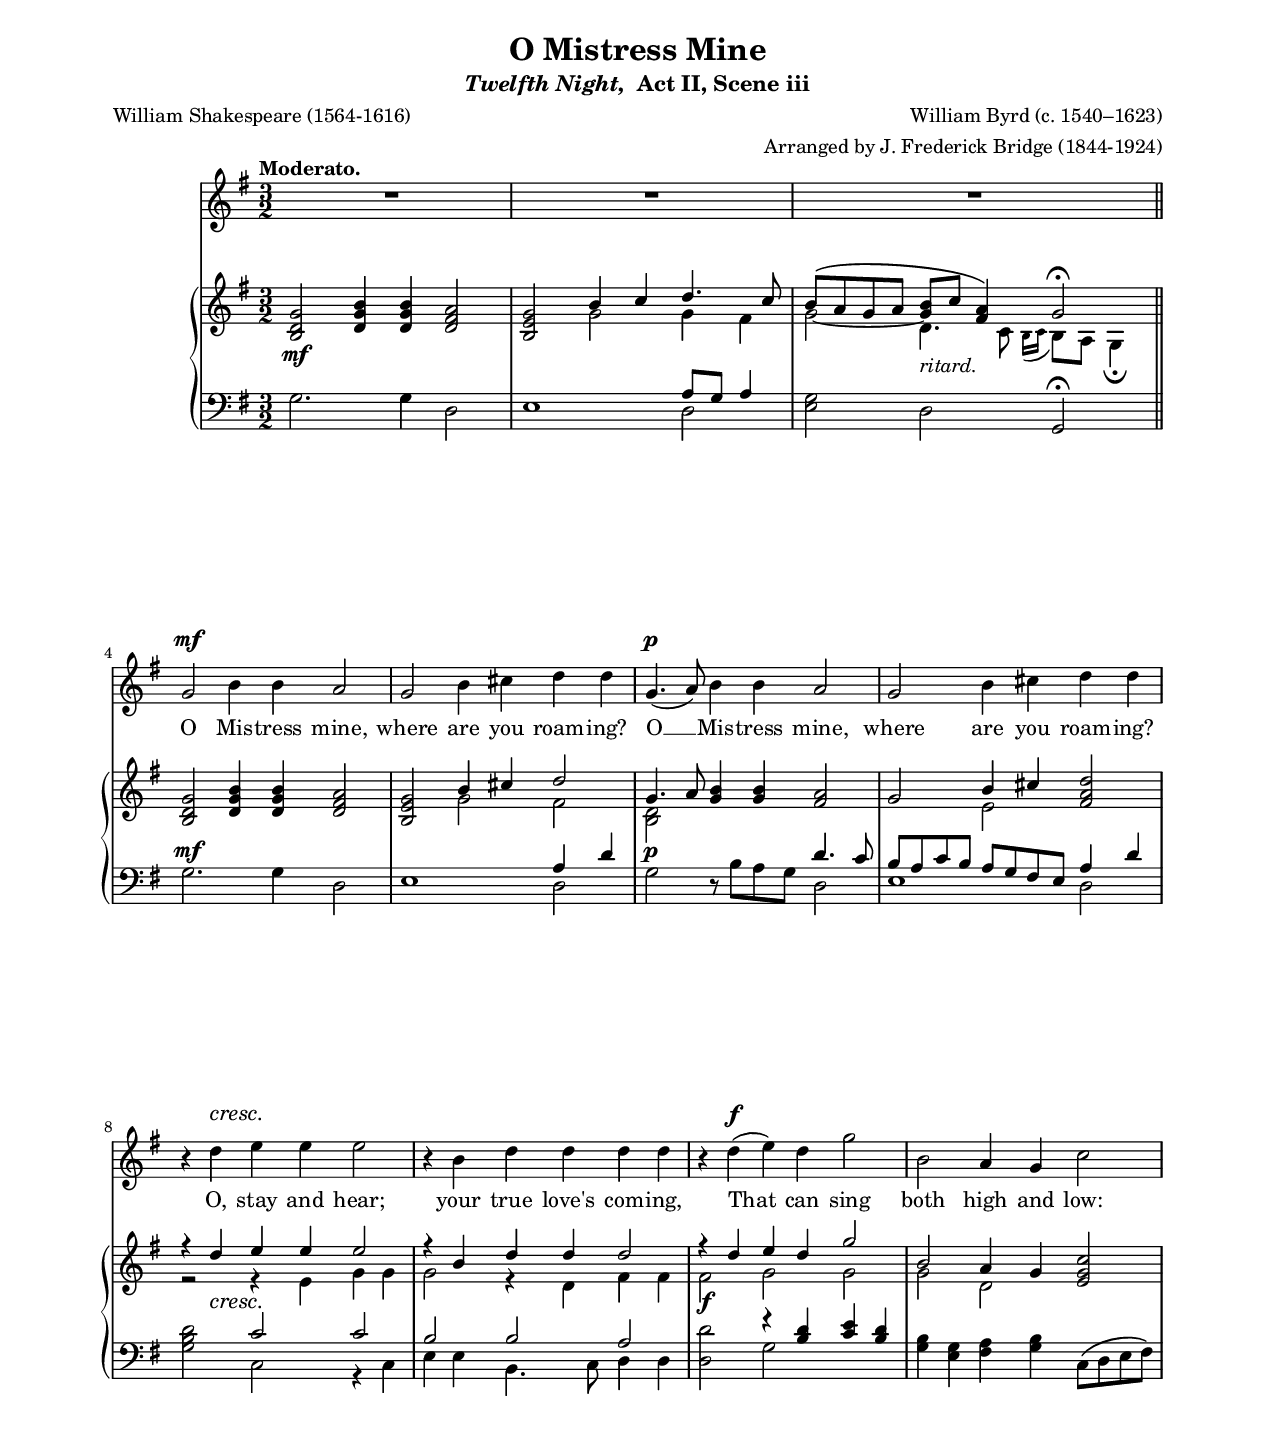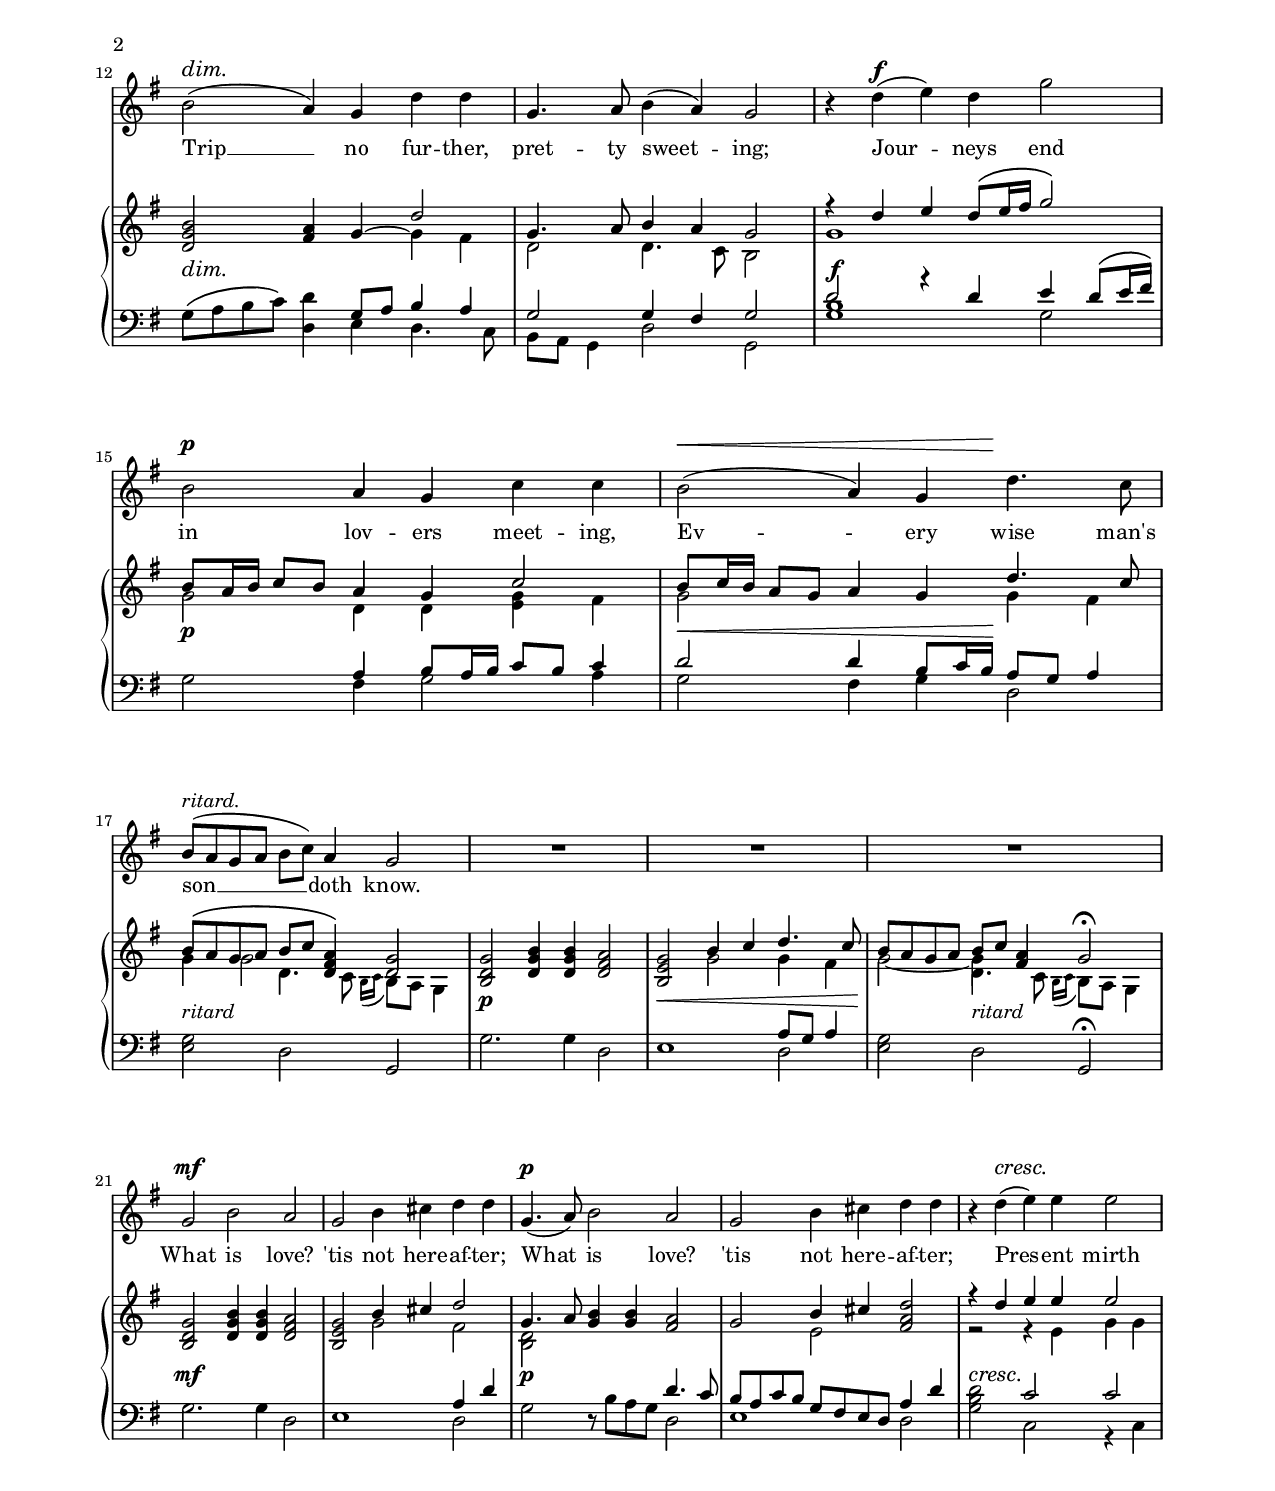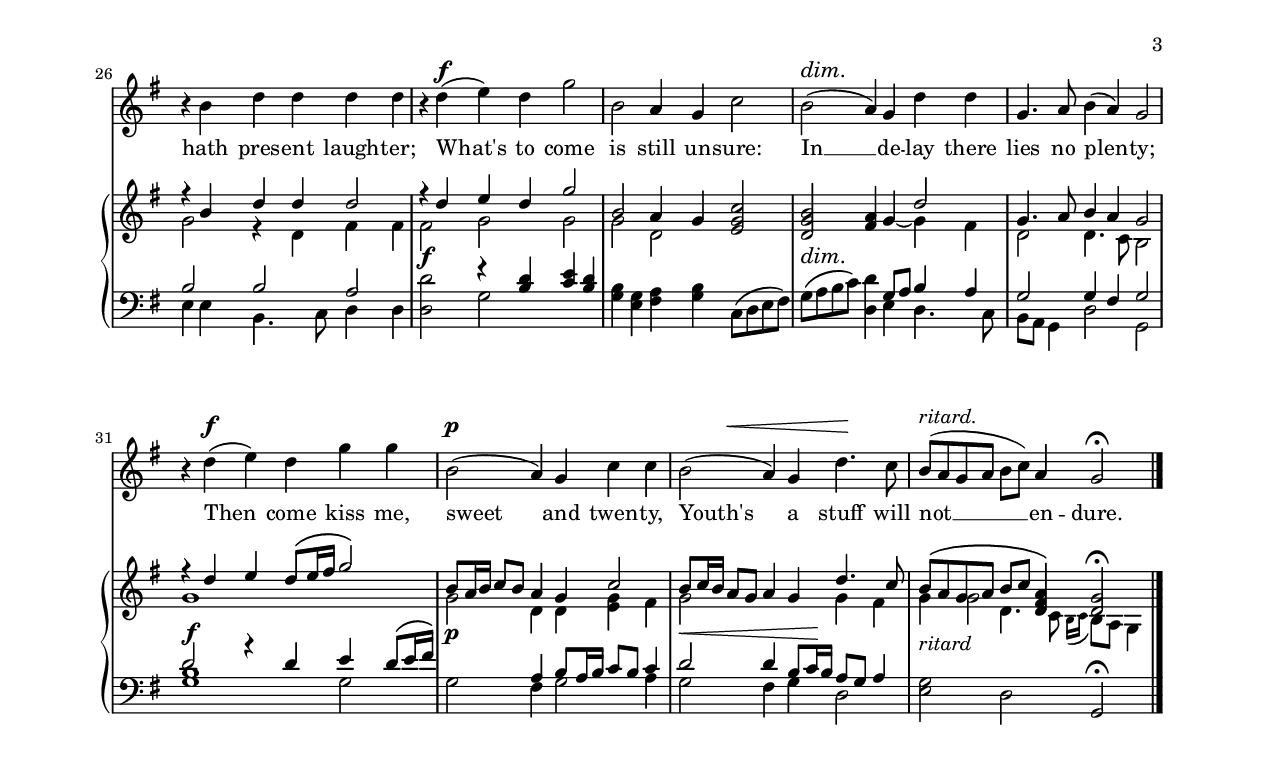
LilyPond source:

% !TEX TS-program = lilypond

\version "2.18.2"  % necessary for upgrading to future LilyPond versions.
\language "english"

\paper { 
  #(set-paper-size "letter")
  left-margin = 0.75 \in
  right-margin = 0.75 \in
  top-margin = 0.75 \in
  bottom-margin = 0.75 \in
  foot-separation = .5 \in    
}

#(ly:set-option 'midi-extension "mid")
#(set-global-staff-size 17)

\header {
    title = "O Mistress Mine"
    subtitle = \markup { \italic "Twelfth Night," " Act II, Scene iii"}
    poet = "William Shakespeare (1564-1616)"
    %composer = \markup { \column { "Traditional Air. The Accompaniment" "by William Byrd, circ. 1600." "(From the Fitzwilliam Virginal Book.)"}}
    composer = "William Byrd (c. 1540–1623)"
    arranger = "Arranged by J. Frederick Bridge (1844-1924)"
 
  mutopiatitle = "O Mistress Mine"
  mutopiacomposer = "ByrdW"
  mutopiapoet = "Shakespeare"
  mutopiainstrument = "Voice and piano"
  date = "1890"
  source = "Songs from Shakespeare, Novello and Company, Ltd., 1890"
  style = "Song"  
        % Baroque, Classical, Folk, Gospel, Hymn, Jazz, March, Modern, 
        % Popular / Dance, Renaissance, Romantic, Song, Technique 
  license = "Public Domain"
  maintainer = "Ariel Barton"
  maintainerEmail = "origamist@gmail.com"
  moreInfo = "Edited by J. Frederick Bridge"
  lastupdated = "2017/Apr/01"
}

expressiveMarks = \new Dynamics {
  \override DynamicTextSpanner.style = #'none
  \tempo "Moderato."
  \time 3/2
  \tag #'Piano { s2\mf s1 } \tag #'Vocalist { s1. } | 
  s1.  | 
  \tag #'Piano { s2 s2-"ritard." s2 } \tag #'Vocalist { s1. } \bar "||" | 
  s2\mf s1 | \barNumberCheck #5
  s1. | 
  s4.\p s8 s1 | 
  s1. | 
  s4 s4\cresc s4\! s2. | 
  s1. | \barNumberCheck #10
  \tag #'Piano { s4 \f s4 } \tag #'Vocalist { s4 s4 \f }  s1 | 
  s1. | 
  s2\dim s4 \! s2. | 
  s1. | 
  \tag #'Piano { s4 \f s4 } \tag #'Vocalist { s4 s4 \f } s1 | \barNumberCheck #15
  s2\p s1 | 
  s2\< s4 s8. s16 \! s2 | 
  \tag #'Piano { s8-"ritard" } \tag #'Vocalist { s8^"ritard." } s8 s4 s1 | 
  
  \tag #'Piano { s2 \p s1 } \tag #'Vocalist { s1. } | 
  \tag #'Piano { s2\< s1 } \tag #'Vocalist { s1. } | \barNumberCheck #20
  \tag #'Piano { s2\! s4-"ritard" s2. } \tag #'Vocalist { s1. }  | 
  s2\mf s1 | 
  s1. | 
  s4.\p s8 s1 | 
  s1. | \barNumberCheck #25
  \tag #'Piano { s2\cresc } \tag #'Vocalist { s4 s4\cresc } s4\! s2. | 
  s1. | 
  \tag #'Piano { s4 \f s4 } \tag #'Vocalist { s4 s4 \f } s1 |  
  s1. | 
  s2\dim s4 \! s2. | \barNumberCheck #30
  s1. | 
  \tag #'Piano { s4 \f s4 } \tag #'Vocalist { s4 s4 \f } s1 | 
  s2\p s1 | 
  \tag #'Piano { s2\< s4 s8 s16\! s2 s16 } \tag #'Vocalist { s4 s4\< s4 s4 s4. \! s8 } | 
  \tag #'Piano { s8-"ritard" } \tag #'Vocalist { s8^"ritard." } s8 s4 s4 s4 s2  \bar "|." | \barNumberCheck #35
}

VocalistMusic = {
  \key g \major
  R1.*3
  g'2 b'4 b' a'2 | \barNumberCheck #5
  g' b'4 cs'' d'' d'' | 
  g'4.( a'8) b'4 b' a'2 | 
  g' b'4 cs'' d'' d'' | 
  r d'' e'' e'' e''2 | 
  r4 b' d'' d'' d'' d'' | \barNumberCheck #10
  r d''( e'') d'' g''2 | 
  b' a'4 g' c''2 | 
  b'( a'4) g' d'' d'' | 
  g'4. a'8 b'4( a') g'2 | 
  r4 d''( e'') d'' g''2 | \barNumberCheck #15
  b' a'4 g' c'' c'' | 
  b'2( a'4) g' d''4. c''8 | 
  b'([ a' g' a'] b'[ c'']) a'4 g'2 | \barNumberCheck #18
  R1.*3 |  \barNumberCheck #21
  g'2 b' a' | 
  g' b'4 cs'' d'' d'' | 
  g'4.( a'8) b'2 a' | 
  g' b'4 cs'' d'' d'' | \barNumberCheck #25
  r d''( e'') e'' e''2 | 
  r4 b' d'' d'' d'' d'' | 
  r d''( e'') d'' g''2 | 
  b' a'4 g' c''2 | 
  b'( a'4) g' d'' d'' | \barNumberCheck #30
  g'4. a'8 b'4( a') g'2 | 
  r4 d''( e'') d'' g'' g'' | 
  b'2( a'4) g' c'' c'' | 
  b'2( a'4) g' d''4. c''8 | 
  b'([ a' g' a'] b'[ c'']) a'4 g'2\fermata | \barNumberCheck #35
}

Words = \lyricmode{
  O Mis -- tress mine, where are you roam -- ing?
  O __ Mis -- tress mine, where are you roam -- ing?
  O, stay and hear; your true love's com -- ing,
  That can sing both high and low:
  Trip __ no fur -- ther, pret -- ty sweet -- ing;
  Jour -- neys end in lov -- ers meet -- ing,
  Ev -- ery wise man's son __ doth know.
  What is love? 'tis not here -- af -- ter;
  What is love? 'tis not here -- af -- ter;
  Pres -- ent mirth hath pres -- ent laugh -- ter;
  What's to come is still un -- sure:
  In __ de -- lay there lies no plen -- ty;
  Then come kiss me, sweet and twen -- ty,
  Youth's a stuff will not __ en -- dure.
}

PianoUpMusic = \relative c' {
  \key g \major
  <b d g>2 <d g b>4 <d g b>4 <d fs a>2 |
  <b e g>2 
  << 
    { \voiceOne
      b'4 c4 d4. c8 |
      \phrasingSlurUp b8 \( [ a g a] s4 <fs a>4 \) \phrasingSlurNeutral g2\fermata 
    } 
    \new Voice { \voiceTwo 
      g2 g4 fs4 |
      g2~ \voiceOne <g b>8[ c8] 
    } 
    \new Voice { \voiceTwo 
      s1 |
      s2 d,4. c8 \acciaccatura  { b16 c16 } b8 a8 g4 \fermata 
    } 
  >> \oneVoice | \barNumberCheck #4 \break
  <b d g>2 <d g b>4 <d g b>4 <d fs a>2 | 
  <b e g>2 << 
    {\voiceOne b'4 cs4 d2 | \barNumberCheck #6 g,4. a8 } 
    \new Voice { \voiceTwo g2 fs2 | \barNumberCheck #6 <d b>2 } 
  >>
  <g b>4 <g b>4 <fs a>2 |
  g2 << { b4 cs4 } \\ { e,2 } >> <fs a d>2 |
  << 
    { \voiceOne 
      r4 d'4 e e e2 | \barNumberCheck #9 
      r4 b4 d d d2  |
      r4 d4 e d g2 |
      b,2 a4 g4 
      } 
    \new Voice { \voiceTwo
      r2 r4 e4 g g | \barNumberCheck #9  
      g2 r4 d fs fs  |
      fs2 g g |
      g2 d2 
    } 
  >>
  <e g c>2 | \barNumberCheck #12 \break
  <d g b>2 <fs a>4 g4~ 
  << 
    { \voiceTwo 
      g4 fs4 |
      d2 d4. c8 b2 |
      g'1 s2 | \barNumberCheck #15 \break
      g2 d4 d4 <e g>4 fs4 |
      g2 s2 g4 fs4 | \barNumberCheck #17 \break
      g4 g2 
      } 
    { \voiceTwo 
      s2 |
      s1. |
      s1. | \barNumberCheck #15 \break
      s1. |
      s1. | \barNumberCheck #17 \break
      s2 d4. c8 \acciaccatura  { b16 c16 } b8 a8 g4 | 
      } 
    \new Voice {\voiceOne 
      d''2 | 
      g,4. a8 b4 a4 g2 |
      r4 d'4 e d8\( e16 fs16 g2\) | \barNumberCheck #15
      b,8 a16 b16 c8[ b8] a4 g4 c2 |
      b8[ c16 b16] a8[ g8] a4 g4 d'4. c8 | \barNumberCheck #17
      b8\([ a g a] b[ c] <d, fs a>4\) <d g>2 |
    } 
  >> \oneVoice 
  <b d g>2 <d g b>4 <d g b>4 <d fs a>2 |
  <b e g>2
  <<
    { \voiceOne 
      b'4 c d4. c8 | \barNumberCheck #20
      b8 a g a b[ c] <fs, a>4 g2\fermata |
    }
    \new Voice { \voiceTwo
      g2 g4 fs4 | \barNumberCheck #20
      g2~ g4 % Clashing note columns, ignore this
    }
    \new Voice { \voiceTwo
      s1 | \barNumberCheck #20
      s2 d4. c8 \acciaccatura  { b16 c16 } b8 a8 g4 | 
    }
  >> \oneVoice
  <b d g>2 <d g b>4 <d g b> <d fs a>2 |
  <b e g>2 
  <<
    { \voiceOne 
      b'4 cs4 d2 | \barNumberCheck #23
      g,4. a8
    }
    \new Voice { \voiceTwo
      g2 fs2 | \barNumberCheck #23
      <b, d>2
    }
  >> \oneVoice
  <g' b>4 <g b>4 <fs a>2 |
  g2 << { b4 cs4 } \\ { e,2 } >> <fs a d>2 |
  <<
    { \voiceOne 
      r4 d'4 e e e2 | \barNumberCheck #26
      r4 b4 d d d2 |
      r4 d e d g2 |
      b,2 a4 g4 
    }
    \new Voice { \voiceTwo
      r2 r4 e4 g4 g4 | \barNumberCheck #26
      g2 r4 d4 fs fs |
      fs2 g2 g2 |
      g2 d2
    }
  >> \oneVoice
  <e g c>2 | \barNumberCheck #29
  <d g b>2 <fs a>4 g4~
  <<
    { \voiceTwo
      g4 fs |
      d2 d4. c8 b2 |
      g'1 s2 | \barNumberCheck #32
      g2 d4 d4 <e g>4 fs4 |
      g2 s2 g4 fs4 |
      g4 g2 
    }
    { \voiceTwo
      s2 |
      s1. |
      s1. | \barNumberCheck #32
      s1. |
      s1. |
      s2 d4. c8 \acciaccatura  { b16 c16 } b8 a8 g4 |
    }
    \new Voice { \voiceOne
      d''2 |
      g,4. a8 b4 a4 g2 |
      r4 d'4 e4 d8\( e16 fs16 g2\) | \barNumberCheck #32
      b,8 a16 b16 c8[ b8] a4 g4 c2 |
      b8[ c16 b16] a8[ g8] a4 g4 d'4. c8 |
      b8\( a8 g8 a8 b8[ c8] <d, fs a>4\) <d g>2\fermata
    }
  >> \oneVoice
  
}
PianoDownMusic = { 
  \key g \major
  g2. g4 d2 |
  e1 << { a8 g a4 } \\ { d2 } >> |
  < e g > d g,\fermata |
  g2. g4 d2 | \barNumberCheck #5 
  e1 << { a4 d' } \\ { d2 } >> |
  g r8 b a g << {
       \voiceOne d'4. c'8 |
       b a c' b a g fs e a4 d'
     } \new Voice { \voiceTwo d2 |
       e1 d2 } >> \oneVoice | \barNumberCheck #8 
  < g b d' >2 << {
       \voiceOne c'2 c' |
       b b a
     } \new Voice {
       \voiceTwo c2 r4 c |
       e e b,4. c8 d4 d
     } >> \oneVoice | \barNumberCheck #10 
  < d d' >2 << { r4 < b d' > < c' e' > < b d' > } \\ { g2 } >> |
  < g b >4 < e g > < fs a > < g b > c8\( d e fs\) |
  g\( a b c'\) < d d' >4 << {
       \voiceOne g8 a b4 a |
       g2 g4 fs g2 |
       d' r4 d' e' d'8\( e'16 fs'\)
     } \new Voice {
       \voiceTwo e4 d4. c8 |
       b, a, g,4 d2 g, |
       < g b >1 g2
     } >> \oneVoice | \barNumberCheck #15 
  g2 << {
       \voiceOne a4 b8 a16 b c'8 b c'4 |
       d'2 d'4 b8 c'16 b a8 g a4 |
     } \new Voice {
       \voiceTwo fs g2 a4 |
       g2 fs4 g d2 |
     } >> \oneVoice < e g >2 d g, |
  g2. g4 d2 |
  e1 << { a8 g a4 } \\ { d2 } >> | \barNumberCheck #20 
  < e g > d g,\fermata |
  g2. g4 d2 |
  e1 << { a4 d' } \\ { d2 } >> |
  g r8 b a g << {
       \voiceOne d'4. c'8 |
       b a c' b g fs e d a4 d'
     } \new Voice { \voiceTwo d2 |
       e1 d2 } >> \oneVoice | \barNumberCheck #25 
  < g b d' >2 << {
       \voiceOne c'2 c' |
       b b a |
     } \new Voice {
       \voiceTwo c2 r4 c |
       e e b,4. c8 d4 d |
     } >> \oneVoice < d d' >2 << { r4 < b d' > < c' e' > < b d' > } \\ { g2 } >> |
  < g b >4 < e g > < fs a > < g b > c8\( d e fs\) |
  g\( a b c'\) < d d' >4 << {
       \voiceOne g8 a b4 a | \barNumberCheck #30 
       g2 g4 fs g2 |
       d' r4 d' e' d'8\( e'16 fs'\)
     } \new Voice {
       \voiceTwo e4 d4. c8 | \barNumberCheck #30 
       b, a, g,4 d2 g, |
       < g b >1 g2
     } >> \oneVoice |
  g2 << {
       \voiceOne a4 b8 a16 b c'8 b c'4 |
       d'2 d'4 b8 c'16 b a8 g a4 |
     } \new Voice {
       \voiceTwo fs g2 a4 |
       g2 fs4 g d2 |
     } >> \oneVoice < e g >2 d g,\fermata |
  \barNumberCheck #35
}


\score { 
<<  

  \keepWithTag #'Vocalist \expressiveMarks
  
  \new Staff = "vocalist" <<
    \set Staff.midiInstrument = #"flute"
    \new Voice = "vocalist" {
      \compressFullBarRests
      \clef treble
      \VocalistMusic
    }
  >>
  \new Lyrics \lyricsto "vocalist" { \Words }
  
  \new PianoStaff = "Piano" <<
    \set PianoStaff.midiInstrument = #"acoustic grand"
    \new Staff = "Piano.up" { \clef treble \PianoUpMusic }
    \keepWithTag #'Piano \expressiveMarks
    \new Staff = "Piano.down" { \clef bass \PianoDownMusic }
  >>
>>
\layout { 
  \context {
    \Lyrics
    \override LyricSpace.minimum-distance = #1.0
  }
 }
\midi {  }
}%% end of score-block 
